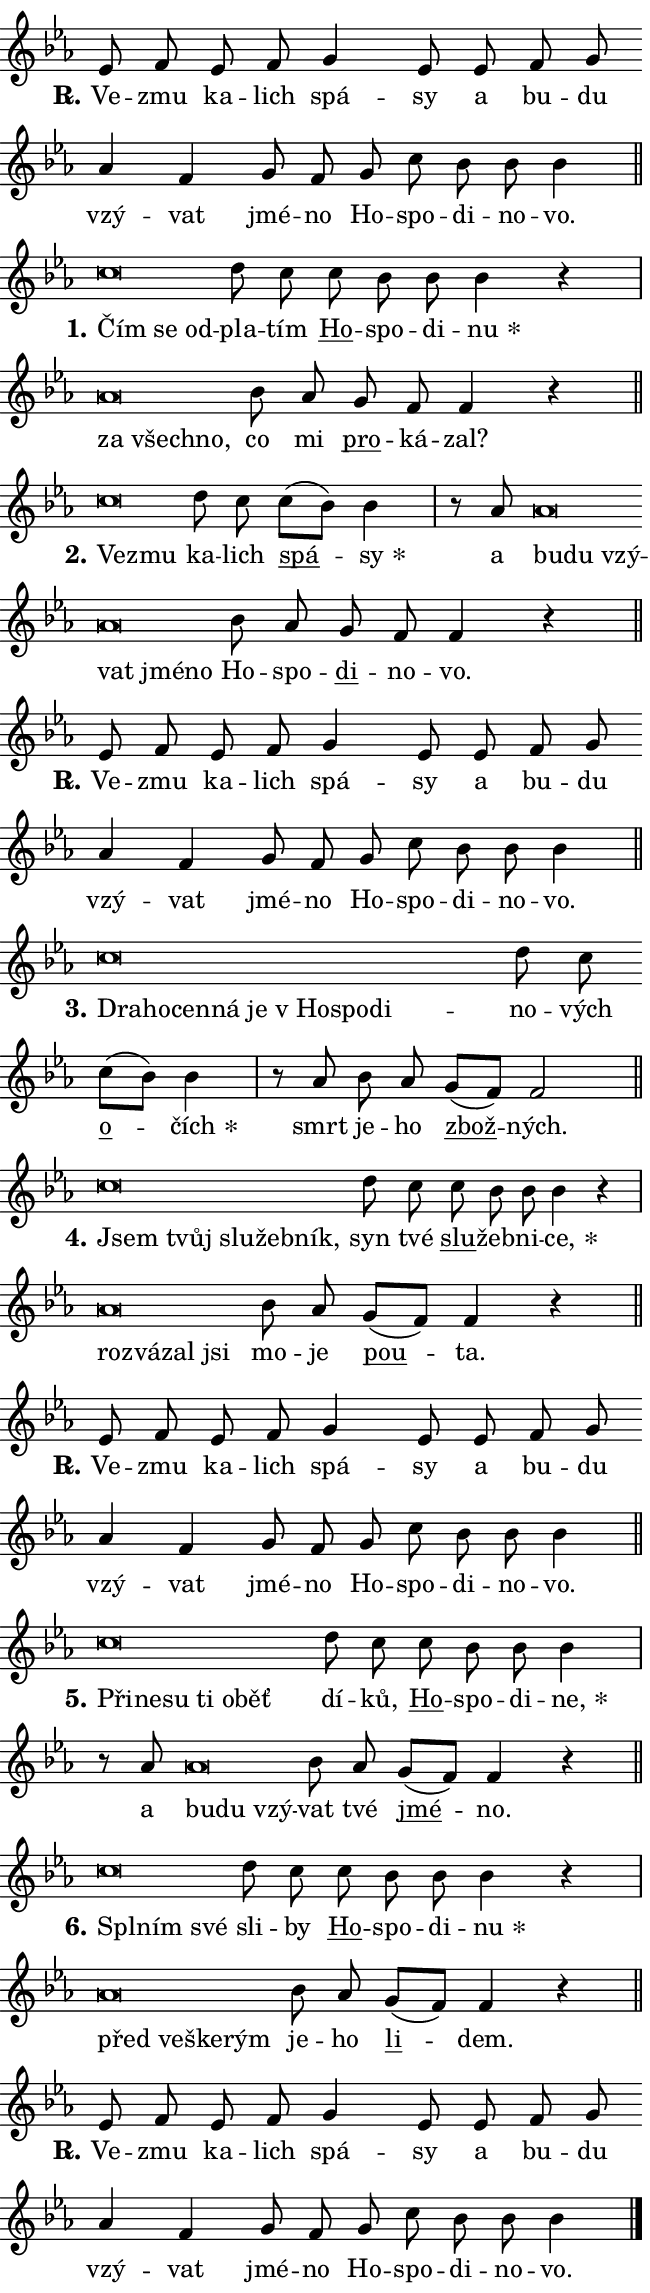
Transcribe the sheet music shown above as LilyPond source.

\version "2.24.0"
\header { tagline = "" }
\paper {
  indent = 0\cm
  top-margin = 0\cm
  right-margin = 0.13\cm % to fit lyric hyphens
  bottom-margin = 0\cm
  left-margin = 0\cm
  paper-width = 11\cm
  page-breaking = #ly:one-page-breaking
  system-system-spacing.basic-distance = #11
  score-system-spacing.basic-distance = #11
  ragged-last = ##f
}


%% Author: Thomas Morley
%% https://lists.gnu.org/archive/html/lilypond-user/2020-05/msg00002.html
#(define (line-position grob)
"Returns position of @var[grob} in current system:
   @code{'start}, if at first time-step
   @code{'end}, if at last time-step
   @code{'middle} otherwise
"
  (let* ((col (ly:item-get-column grob))
         (ln (ly:grob-object col 'left-neighbor))
         (rn (ly:grob-object col 'right-neighbor))
         (col-to-check-left (if (ly:grob? ln) ln col))
         (col-to-check-right (if (ly:grob? rn) rn col))
         (break-dir-left
           (and
             (ly:grob-property col-to-check-left 'non-musical #f)
             (ly:item-break-dir col-to-check-left)))
         (break-dir-right
           (and
             (ly:grob-property col-to-check-right 'non-musical #f)
             (ly:item-break-dir col-to-check-right))))
        (cond ((eqv? 1 break-dir-left) 'start)
              ((eqv? -1 break-dir-right) 'end)
              (else 'middle))))

#(define (tranparent-at-line-position vctor)
  (lambda (grob)
  "Relying on @code{line-position} select the relevant enry from @var{vctor}.
Used to determine transparency,"
    (case (line-position grob)
      ((end) (not (vector-ref vctor 0)))
      ((middle) (not (vector-ref vctor 1)))
      ((start) (not (vector-ref vctor 2))))))

noteHeadBreakVisibility =
#(define-music-function (break-visibility)(vector?)
"Makes @code{NoteHead}s transparent relying on @var{break-visibility}"
#{
  \override NoteHead.transparent =
    #(tranparent-at-line-position break-visibility)
#})

#(define delete-ledgers-for-transparent-note-heads
  (lambda (grob)
    "Reads whether a @code{NoteHead} is transparent.
If so this @code{NoteHead} is removed from @code{'note-heads} from
@var{grob}, which is supposed to be @code{LedgerLineSpanner}.
As a result ledgers are not printed for this @code{NoteHead}"
    (let* ((nhds-array (ly:grob-object grob 'note-heads))
           (nhds-list
             (if (ly:grob-array? nhds-array)
                 (ly:grob-array->list nhds-array)
                 '()))
           ;; Relies on the transparent-property being done before
           ;; Staff.LedgerLineSpanner.after-line-breaking is executed.
           ;; This is fragile ...
           (to-keep
             (remove
               (lambda (nhd)
                 (ly:grob-property nhd 'transparent #f))
               nhds-list)))
      ;; TODO find a better method to iterate over grob-arrays, similiar
      ;; to filter/remove etc for lists
      ;; For now rebuilt from scratch
      (set! (ly:grob-object grob 'note-heads)  '())
      (for-each
        (lambda (nhd)
          (ly:pointer-group-interface::add-grob grob 'note-heads nhd))
        to-keep))))

squashNotes = {
  \override NoteHead.X-extent = #'(-0.2 . 0.2)
  \override NoteHead.Y-extent = #'(-0.75 . 0)
  \override NoteHead.stencil =
    #(lambda (grob)
       (let ((pos (ly:grob-property grob 'staff-position)))
         (begin
           (if (< pos -7) (display "ERROR: Lower brevis then expected\n") (display ""))
           (if (<= pos -6) ly:text-interface::print ly:note-head::print))))
}
unSquashNotes = {
  \revert NoteHead.X-extent
  \revert NoteHead.Y-extent
  \revert NoteHead.stencil
}

hideNotes = \noteHeadBreakVisibility #begin-of-line-visible
unHideNotes = \noteHeadBreakVisibility #all-visible

% work-around for resetting accidentals
% https://lilypond.org/doc/v2.23/Documentation/notation/displaying-rhythms#unmetered-music
cadenzaMeasure = {
  \cadenzaOff
  \partial 1024 s1024
  \cadenzaOn
}

#(define-markup-command (accent layout props text) (markup?)
  "Underline accented syllable"
  (interpret-markup layout props
    #{\markup \override #'(offset . 4.3) \underline { #text }#}))

responsum = \markup \concat {
  "R" \hspace #-1.05 \path #0.1 #'((moveto 0 0.07) (lineto 0.9 0.8)) \hspace #0.05 "."
}

spaceSize = #0.6828661417322834 % exact space size for TeX Gyre Schola

\layout {
  \context {
    \Staff
    \remove "Time_signature_engraver"
    \override LedgerLineSpanner.after-line-breaking = #delete-ledgers-for-transparent-note-heads
  }
  \context {
    \Lyrics {
      \override LyricSpace.minimum-distance = \spaceSize
      \override LyricText.font-name = #"TeX Gyre Schola"
      \override LyricText.font-size = 1
      \override StanzaNumber.font-name = #"TeX Gyre Schola Bold"
      \override StanzaNumber.font-size = 1
    }
  }
  \context {
    \Score 
    \override NoteHead.text =
      #(lambda (grob) 
        (let ((pos (ly:grob-property grob 'staff-position)))
          #{\markup {
            \combine
              \halign #-0.55 \raise #(if (= pos -6) 0 0.5) \override #'(thickness . 2) \draw-line #'(3.2 . 0)
              \musicglyph "noteheads.sM1"
          }#}))
  }
}

% magnetic-lyrics.ily
%
%   written by
%     Jean Abou Samra <jean@abou-samra.fr>
%     Werner Lemberg <wl@gnu.org>
%
%   adapted by
%     Jiri Hon <jiri.hon@gmail.com>
%
% Version 2022-Apr-15

% https://www.mail-archive.com/lilypond-user@gnu.org/msg149350.html

#(define (Left_hyphen_pointer_engraver context)
   "Collect syllable-hyphen-syllable occurrences in lyrics and store
them in properties.  This engraver only looks to the left.  For
example, if the lyrics input is @code{foo -- bar}, it does the
following.

@itemize @bullet
@item
Set the @code{text} property of the @code{LyricHyphen} grob between
@q{foo} and @q{bar} to @code{foo}.

@item
Set the @code{left-hyphen} property of the @code{LyricText} grob with
text @q{foo} to the @code{LyricHyphen} grob between @q{foo} and
@q{bar}.
@end itemize

Use this auxiliary engraver in combination with the
@code{lyric-@/text::@/apply-@/magnetic-@/offset!} hook."
   (let ((hyphen #f)
         (text #f))
     (make-engraver
      (acknowledgers
       ((lyric-syllable-interface engraver grob source-engraver)
        (set! text grob)))
      (end-acknowledgers
       ((lyric-hyphen-interface engraver grob source-engraver)
        ;(when (not (grob::has-interface grob 'lyric-space-interface))
          (set! hyphen grob)));)
      ((stop-translation-timestep engraver)
       (when (and text hyphen)
         (ly:grob-set-object! text 'left-hyphen hyphen))
       (set! text #f)
       (set! hyphen #f)))))

#(define (lyric-text::apply-magnetic-offset! grob)
   "If the space between two syllables is less than the value in
property @code{LyricText@/.details@/.squash-threshold}, move the right
syllable to the left so that it gets concatenated with the left
syllable.

Use this function as a hook for
@code{LyricText@/.after-@/line-@/breaking} if the
@code{Left_@/hyphen_@/pointer_@/engraver} is active."
   (let ((hyphen (ly:grob-object grob 'left-hyphen #f)))
     (when hyphen
       (let ((left-text (ly:spanner-bound hyphen LEFT)))
         (when (grob::has-interface left-text 'lyric-syllable-interface)
           (let* ((common (ly:grob-common-refpoint grob left-text X))
                  (this-x-ext (ly:grob-extent grob common X))
                  (left-x-ext
                   (begin
                     ;; Trigger magnetism for left-text.
                     (ly:grob-property left-text 'after-line-breaking)
                     (ly:grob-extent left-text common X)))
                  ;; `delta` is the gap width between two syllables.
                  (delta (- (interval-start this-x-ext)
                            (interval-end left-x-ext)))
                  (details (ly:grob-property grob 'details))
                  (threshold (assoc-get 'squash-threshold details 0.2)))
             (when (< delta threshold)
               (let* (;; We have to manipulate the input text so that
                      ;; ligatures crossing syllable boundaries are not
                      ;; disabled.  For languages based on the Latin
                      ;; script this is essentially a beautification.
                      ;; However, for non-Western scripts it can be a
                      ;; necessity.
                      (lt (ly:grob-property left-text 'text))
                      (rt (ly:grob-property grob 'text))
                      (is-space (grob::has-interface hyphen 'lyric-space-interface))
                      (space (if is-space " " ""))
                      (extra-delta (if is-space spaceSize 0))
                      ;; Append new syllable.
                      (ltrt-space (if (and (string? lt) (string? rt))
                                (string-append lt space rt)
                                (make-concat-markup (list lt space rt))))
                      ;; Right-align `ltrt` to the right side.
                      (ltrt-space-markup (grob-interpret-markup
                               grob
                               (make-translate-markup
                                (cons (interval-length this-x-ext) 0)
                                (make-right-align-markup ltrt-space)))))
                 (begin
                   ;; Don't print `left-text`.
                   (ly:grob-set-property! left-text 'stencil #f)
                   ;; Set text and stencil (which holds all collected
                   ;; syllables so far) and shift it to the left.
                   (ly:grob-set-property! grob 'text ltrt-space)
                   (ly:grob-set-property! grob 'stencil ltrt-space-markup)
                   (ly:grob-translate-axis! grob (- (- delta extra-delta)) X))))))))))


#(define (lyric-hyphen::displace-bounds-first grob)
   ;; Make very sure this callback isn't triggered too early.
   (let ((left (ly:spanner-bound grob LEFT))
         (right (ly:spanner-bound grob RIGHT)))
     (ly:grob-property left 'after-line-breaking)
     (ly:grob-property right 'after-line-breaking)
     (ly:lyric-hyphen::print grob)))

squashThreshold = #0.4

\layout {
  \context {
    \Lyrics
    \consists #Left_hyphen_pointer_engraver
    \override LyricText.after-line-breaking =
      #lyric-text::apply-magnetic-offset!
    \override LyricHyphen.stencil = #lyric-hyphen::displace-bounds-first
    \override LyricText.details.squash-threshold = \squashThreshold
    \override LyricHyphen.minimum-distance = 0
    \override LyricHyphen.minimum-length = \squashThreshold
  }
}

squashText = \override LyricText.details.squash-threshold = 9999
unSquashText = \override LyricText.details.squash-threshold = \squashThreshold

leftText = \override LyricText.self-alignment-X = #LEFT
unLeftText = \revert LyricText.self-alignment-X

starOffset = #(lambda (grob) 
                (let ((x_offset (ly:self-alignment-interface::aligned-on-x-parent grob)))
                  (if (= x_offset 0) 0 (+ x_offset 1.2))))

star = #(define-music-function (syllable)(string?)
"Append star separator at the end of a syllable"
#{
  \once \override LyricText.X-offset = #starOffset
  \lyricmode { \markup {
    #syllable
    \override #'((font-name . "TeX Gyre Schola Bold")) \hspace #0.2 \lower #0.65 \larger "*"
  } }
#})

starAccent = #(define-music-function (syllable)(string?)
"Append star separator at the end of a syllable and make accent"
#{
  \once \override LyricText.X-offset = #starOffset
  \lyricmode { \markup {
    \accent #syllable
    \override #'((font-name . "TeX Gyre Schola Bold")) \hspace #0.2 \lower #0.65 \larger "*"
  } }
#})

breath = #(define-music-function (syllable)(string?)
"Append breathing indicator at the end of a syllable"
#{
  \lyricmode { \markup { #syllable "+" } }
#})

optionalBreath = #(define-music-function (syllable)(string?)
"Append optional breathing indicator at the end of a syllable"
#{
  \lyricmode { \markup { #syllable "(+)" } }
#})


\score {
    <<
        \new Voice = "melody" { \cadenzaOn \key es \major \relative { es'8 f es f g4 es8 es \bar "" f g \bar "" as4 f \bar "" g8 f g c bes bes bes4 \cadenzaMeasure \bar "||" \break } }
        \new Lyrics \lyricsto "melody" { \lyricmode { \set stanza = \responsum
Ve -- zmu ka -- lich spá -- sy a bu -- du vzý -- vat jmé -- no Ho -- spo -- di -- no -- vo. } }
    >>
    \layout {}
}

\score {
    <<
        \new Voice = "melody" { \cadenzaOn \key es \major \relative { \squashNotes c''\breve*1/16 \hideNotes \breve*1/16 \breve*1/16 \bar "" \unHideNotes \unSquashNotes d8 c \bar "" c bes bes bes4 r \cadenzaMeasure \bar "|" \squashNotes as\breve*1/16 \hideNotes \breve*1/16 \breve*1/16 \bar "" \unHideNotes \unSquashNotes bes8 as \bar "" g f f4 r \cadenzaMeasure \bar "||" \break } }
        \new Lyrics \lyricsto "melody" { \lyricmode { \set stanza = "1."
\leftText Čím \squashText se od -- \unLeftText \unSquashText pla -- tím \markup \accent Ho -- spo -- di -- \star nu \leftText za \squashText všech -- no, \unLeftText \unSquashText co mi \markup \accent pro -- ká -- zal? } }
    >>
    \layout {}
}

\score {
    <<
        \new Voice = "melody" { \cadenzaOn \key es \major \relative { \squashNotes c''\breve*1/16 \hideNotes \breve*1/16 \bar "" \unHideNotes \unSquashNotes d8 c \bar "" c[( bes)] bes4 \cadenzaMeasure \bar "|" r8 as8 \squashNotes as\breve*1/16 \hideNotes \breve*1/16 \bar "" \breve*1/16 \bar "" \breve*1/16 \bar "" \breve*1/16 \breve*1/16 \bar "" \unHideNotes \unSquashNotes bes8 as \bar "" g f f4 r \cadenzaMeasure \bar "||" \break } }
        \new Lyrics \lyricsto "melody" { \lyricmode { \set stanza = "2."
\leftText Ve -- \squashText zmu \unLeftText \unSquashText ka -- lich \markup \accent spá -- \star sy a \leftText bu -- \squashText du vzý -- vat jmé -- no \unLeftText \unSquashText Ho -- spo -- \markup \accent di -- no -- vo. } }
    >>
    \layout {}
}

\score {
    <<
        \new Voice = "melody" { \cadenzaOn \key es \major \relative { es'8 f es f g4 es8 es \bar "" f g \bar "" as4 f \bar "" g8 f g c bes bes bes4 \cadenzaMeasure \bar "||" \break } }
        \new Lyrics \lyricsto "melody" { \lyricmode { \set stanza = \responsum
Ve -- zmu ka -- lich spá -- sy a bu -- du vzý -- vat jmé -- no Ho -- spo -- di -- no -- vo. } }
    >>
    \layout {}
}

\score {
    <<
        \new Voice = "melody" { \cadenzaOn \key es \major \relative { \squashNotes c''\breve*1/16 \hideNotes \breve*1/16 \bar "" \breve*1/16 \bar "" \breve*1/16 \bar "" \breve*1/16 \bar "" \breve*1/16 \bar "" \breve*1/16 \breve*1/16 \bar "" \unHideNotes \unSquashNotes d8 c \bar "" c[( bes)] bes4 \cadenzaMeasure \bar "|" r8 as8 bes8 as \bar "" g[( f)] f2 \cadenzaMeasure \bar "||" \break } }
        \new Lyrics \lyricsto "melody" { \lyricmode { \set stanza = "3."
\leftText Dra -- \squashText ho -- cen -- ná je "v Ho" -- spo -- di -- \unLeftText \unSquashText no -- vých \markup \accent o -- \star čích smrt je -- ho \markup \accent zbož -- ných. } }
    >>
    \layout {}
}

\score {
    <<
        \new Voice = "melody" { \cadenzaOn \key es \major \relative { \squashNotes c''\breve*1/16 \hideNotes \breve*1/16 \bar "" \breve*1/16 \bar "" \breve*1/16 \breve*1/16 \bar "" \unHideNotes \unSquashNotes d8 c \bar "" c bes bes bes4 r \cadenzaMeasure \bar "|" \squashNotes as\breve*1/16 \hideNotes \breve*1/16 \bar "" \breve*1/16 \breve*1/16 \bar "" \unHideNotes \unSquashNotes bes8 as \bar "" g[( f)] f4 r \cadenzaMeasure \bar "||" \break } }
        \new Lyrics \lyricsto "melody" { \lyricmode { \set stanza = "4."
\leftText Jsem \squashText tvůj slu -- žeb -- ník, \unLeftText \unSquashText syn tvé \markup \accent slu -- žeb -- ni -- \star ce, \leftText roz -- \squashText vá -- zal jsi \unLeftText \unSquashText mo -- je \markup \accent pou -- ta. } }
    >>
    \layout {}
}

\score {
    <<
        \new Voice = "melody" { \cadenzaOn \key es \major \relative { es'8 f es f g4 es8 es \bar "" f g \bar "" as4 f \bar "" g8 f g c bes bes bes4 \cadenzaMeasure \bar "||" \break } }
        \new Lyrics \lyricsto "melody" { \lyricmode { \set stanza = \responsum
Ve -- zmu ka -- lich spá -- sy a bu -- du vzý -- vat jmé -- no Ho -- spo -- di -- no -- vo. } }
    >>
    \layout {}
}

\score {
    <<
        \new Voice = "melody" { \cadenzaOn \key es \major \relative { \squashNotes c''\breve*1/16 \hideNotes \breve*1/16 \bar "" \breve*1/16 \bar "" \breve*1/16 \bar "" \breve*1/16 \breve*1/16 \bar "" \unHideNotes \unSquashNotes d8 c \bar "" c bes bes bes4 \cadenzaMeasure \bar "|" r8 as8 \squashNotes as\breve*1/16 \hideNotes \breve*1/16 \breve*1/16 \bar "" \unHideNotes \unSquashNotes bes8 as \bar "" g[( f)] f4 r \cadenzaMeasure \bar "||" \break } }
        \new Lyrics \lyricsto "melody" { \lyricmode { \set stanza = "5."
\leftText Při -- \squashText ne -- su ti o -- běť \unLeftText \unSquashText dí -- ků, \markup \accent Ho -- spo -- di -- \star ne, a \leftText bu -- \squashText du vzý -- \unLeftText \unSquashText vat tvé \markup \accent jmé -- no. } }
    >>
    \layout {}
}

\score {
    <<
        \new Voice = "melody" { \cadenzaOn \key es \major \relative { \squashNotes c''\breve*1/16 \hideNotes \breve*1/16 \breve*1/16 \bar "" \unHideNotes \unSquashNotes d8 c \bar "" c bes bes bes4 r \cadenzaMeasure \bar "|" \squashNotes as\breve*1/16 \hideNotes \breve*1/16 \bar "" \breve*1/16 \breve*1/16 \bar "" \unHideNotes \unSquashNotes bes8 as \bar "" g[( f)] f4 r \cadenzaMeasure \bar "||" \break } }
        \new Lyrics \lyricsto "melody" { \lyricmode { \set stanza = "6."
\leftText Spl -- \squashText ním své \unLeftText \unSquashText sli -- by \markup \accent Ho -- spo -- di -- \star nu \leftText před \squashText ve -- ške -- rým \unLeftText \unSquashText je -- ho \markup \accent li -- dem. } }
    >>
    \layout {}
}

\score {
    <<
        \new Voice = "melody" { \cadenzaOn \key es \major \relative { es'8 f es f g4 es8 es \bar "" f g \bar "" as4 f \bar "" g8 f g c bes bes bes4 \cadenzaMeasure \bar "||" \break } \bar "|." }
        \new Lyrics \lyricsto "melody" { \lyricmode { \set stanza = \responsum
Ve -- zmu ka -- lich spá -- sy a bu -- du vzý -- vat jmé -- no Ho -- spo -- di -- no -- vo. } }
    >>
    \layout {}
}
